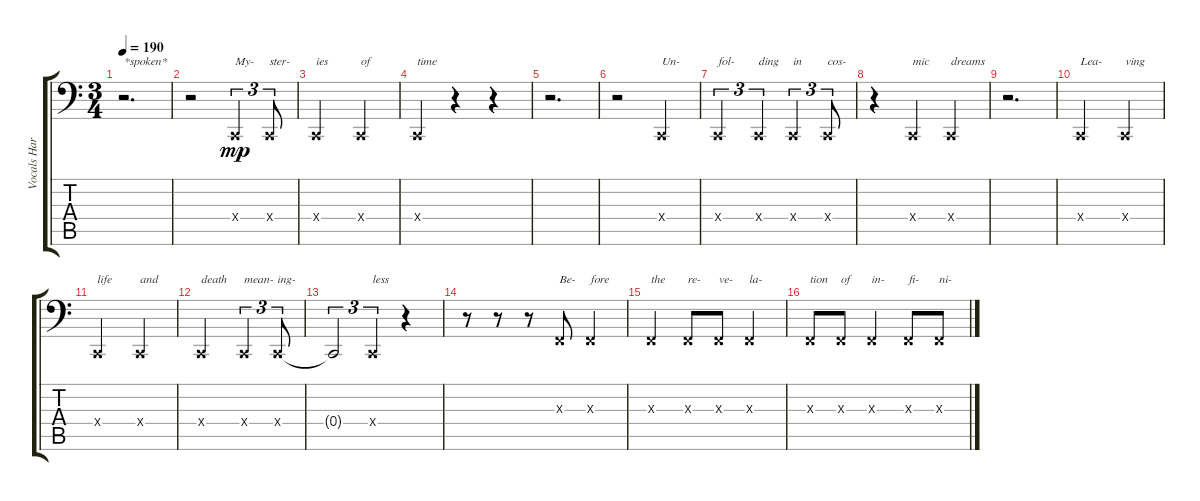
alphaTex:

\track ("Vocals Harsh (Jari)" "Vocals Har") {instrument timpani}
\staff {score tabs}
\tuning (D3 A2 F2 C2 G1 C1) {hide}
\ts (3 4)
\tempo 190
\clef f4
\ks c
r.2{d txt "*spoken*" dy f} |
r.2 0.4{x}.4{tu (3 2) txt "My-" dy mp} 0.4{x}.8{tu (3 2) txt "ster-"} |
0.4{x}.2{txt "ies"} 0.4{x}.4{txt "of"} |
0.4{x}.4{txt "time"} r.4 r.4 |
r.2{d} |
r.2 0.4{x}.4{txt "Un-"} |
0.4{x}.2{tu (3 2) txt "fol-"} 0.4{x}.4{tu (3 2) txt "ding"} 0.4{x}.4{tu (3 2) txt "in"} 0.4{x}.8{tu (3 2) txt "cos-"} |
r.4 0.4{x}.4{txt "mic"} 0.4{x}.4{txt "dreams"} |
r.2{d} |
0.4{x}.2{txt "Lea-"} 0.4{x}.4{txt "ving"} |
0.4{x}.2{txt "life"} 0.4{x}.4{txt "and"} |
0.4{x}.2{txt "death"} 0.4{x}.4{tu (3 2) txt "mean-"} 0.4{x}.8{tu (3 2) txt "ing-"} |
0.4{t}.2{tu (3 2)} 0.4{x}.4{tu (3 2) txt "less"} r.4 |
r.8 r.8 r.8 0.3{x}.8{txt "Be-"} 0.3{x}.4{txt "fore"} |
0.3{x}.4{txt "the"} 0.3{x}.8{txt "re-"} 0.3{x}.8{txt "ve-"} 0.3{x}.4{txt "la-"} |
0.3{x}.8{txt "tion"} 0.3{x}.8{txt "of"} 0.3{x}.4{txt "in-"} 0.3{x}.8{txt "fi-"} 0.3{x}.8{txt "ni-"}
